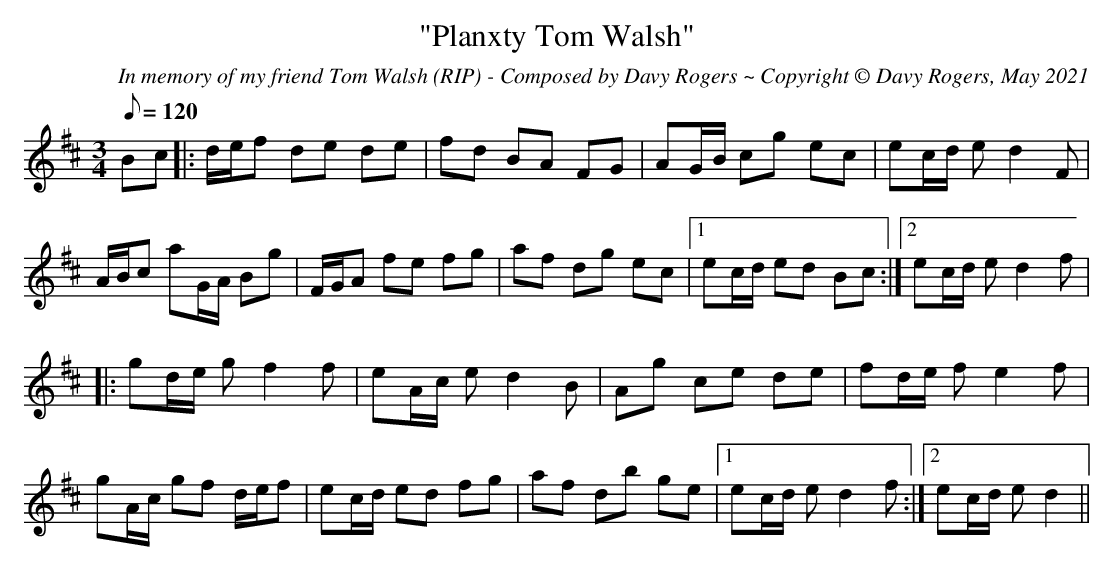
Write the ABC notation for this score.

X:1
T:"Planxty Tom Walsh"
C:In memory of my friend Tom Walsh (RIP) - Composed by Davy Rogers ~ Copyright © Davy Rogers, May 2021
L:1/8
Q:120
M:3/4
K:D
Bc |: d/e/f de de | fd BA FG | AG/B/ cg ec | ec/d/ ed2F |
A/B/c aG/A/ Bg | F/G/A fe fg | af dg ec |1 ec/d/ ed Bc :|2 ec/d/ ed2f |
|: gd/e/ gf2f | eA/c/ ed2B | Ag ce de | fd/e/ fe2f |
gA/c/ gf d/e/f | ec/d/ ed fg | af db ge |1 ec/d/ ed2f :|2 ec/d/ ed2  ||
